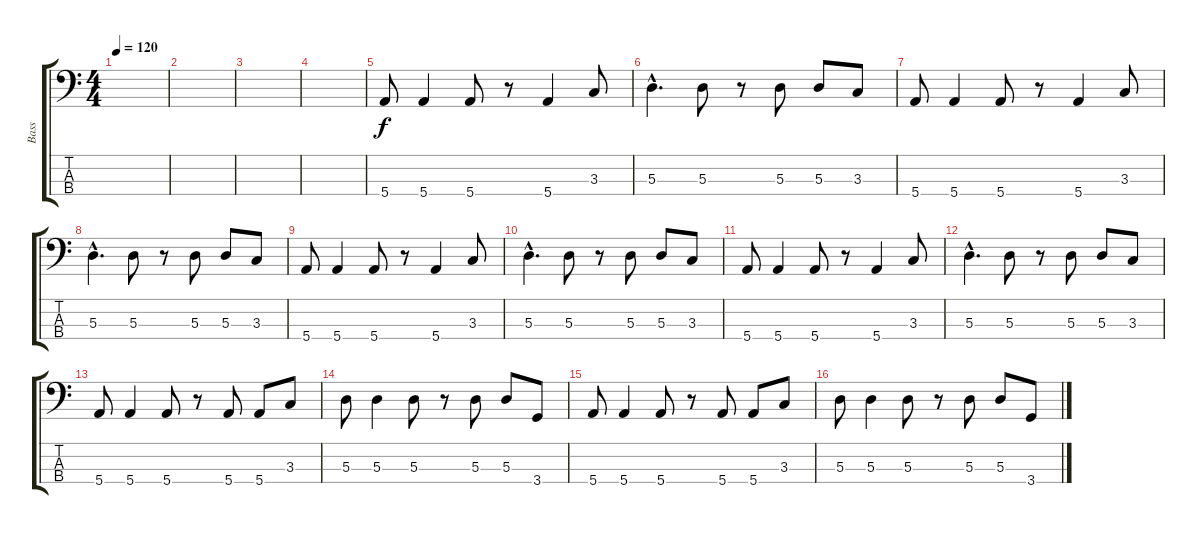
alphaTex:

\track ("Bass" "Bass") {instrument electricbassfinger}
\staff {score tabs}
\tuning (G2 D2 A1 E1) {hide}
\ts (4 4)
\tempo 120
\clef f4
\ks c
|
|
|
|
5.4.8 5.4.4 5.4.8 r.8 5.4.4 3.3.8 |
5.3{hac}.4{d} 5.3.8 r.8 5.3.8 5.3.8 3.3.8 |
5.4.8 5.4.4 5.4.8 r.8 5.4.4 3.3.8 |
5.3{hac}.4{d} 5.3.8 r.8 5.3.8 5.3.8 3.3.8 |
5.4.8 5.4.4 5.4.8 r.8 5.4.4 3.3.8 |
5.3{hac}.4{d} 5.3.8 r.8 5.3.8 5.3.8 3.3.8 |
5.4.8 5.4.4 5.4.8 r.8 5.4.4 3.3.8 |
5.3{hac}.4{d} 5.3.8 r.8 5.3.8 5.3.8 3.3.8 |
5.4.8 5.4.4 5.4.8 r.8 5.4.8 5.4.8 3.3.8 |
5.3.8 5.3.4 5.3.8 r.8 5.3.8 5.3.8 3.4.8 |
5.4.8 5.4.4 5.4.8 r.8 5.4.8 5.4.8 3.3.8 |
5.3.8 5.3.4 5.3.8 r.8 5.3.8 5.3.8 3.4.8
